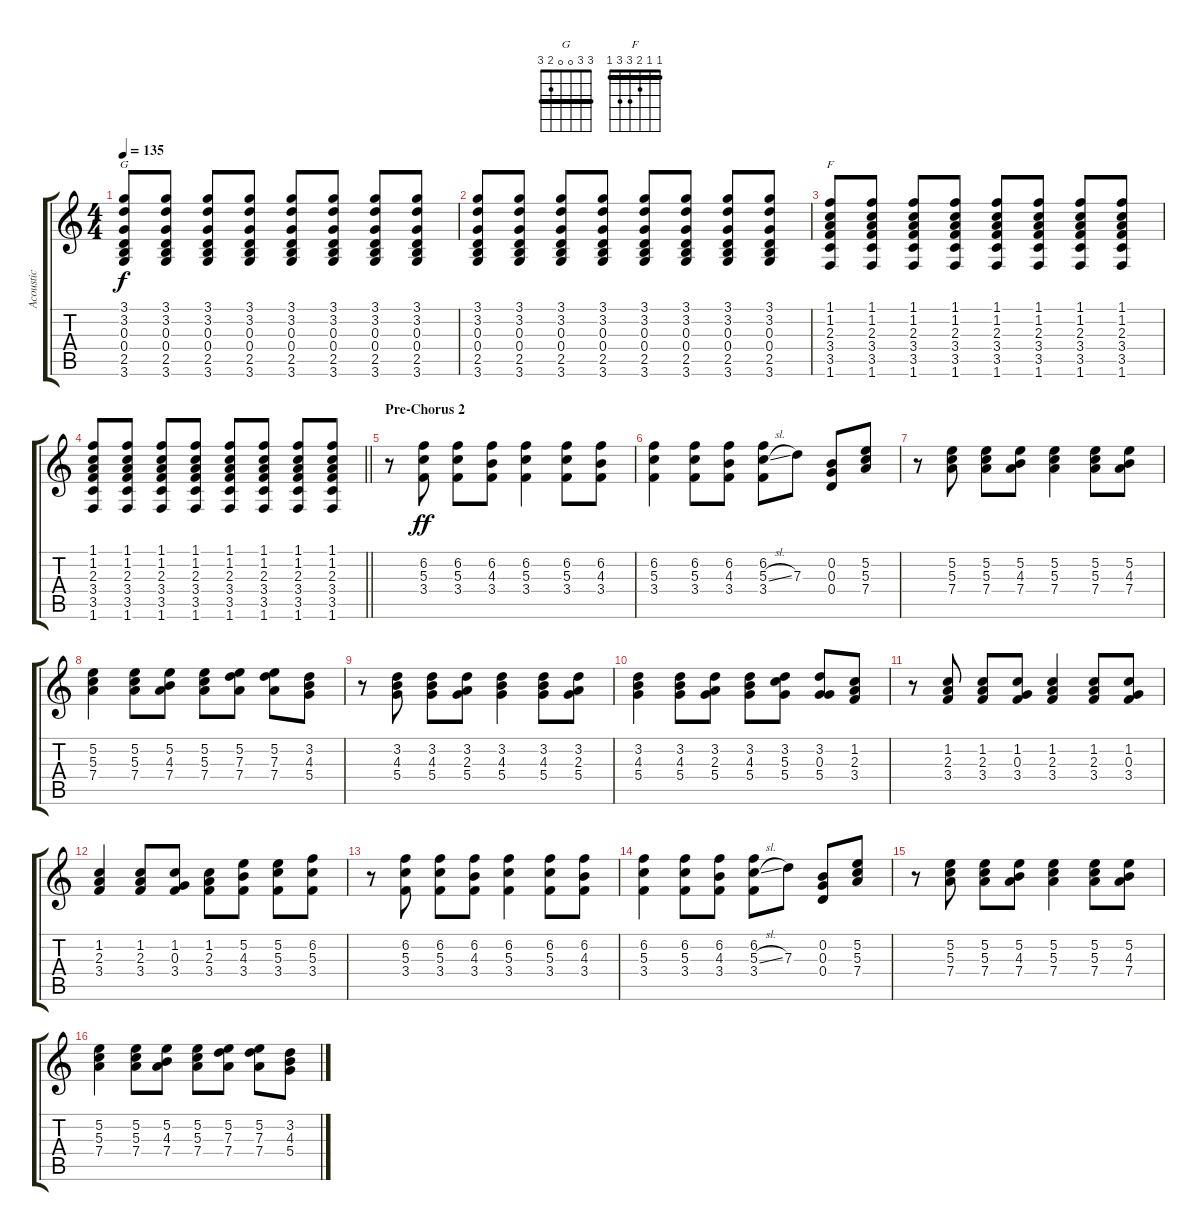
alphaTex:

\track ("Acoustic" "Acoustic") {mute instrument acousticguitarnylon}
\staff {score tabs}
\tuning (E4 B3 G3 D3 A2 E2) {hide}
\chord ("G" 3 3 0 0 2 3) {barre 3}
\chord ("F" 1 1 2 3 3 1) {barre 1}
\ts (4 4)
\tempo 135
\clef g2
\ks c
(3.1 3.2 0.3 0.4 2.5 3.6).8{ch "G" dy f} (3.1 3.2 0.3 0.4 2.5 3.6).8 (3.1 3.2 0.3 0.4 2.5 3.6).8 (3.1 3.2 0.3 0.4 2.5 3.6).8 (3.1 3.2 0.3 0.4 2.5 3.6).8 (3.1 3.2 0.3 0.4 2.5 3.6).8 (3.1 3.2 0.3 0.4 2.5 3.6).8 (3.1 3.2 0.3 0.4 2.5 3.6).8 |
(3.1 3.2 0.3 0.4 2.5 3.6).8 (3.1 3.2 0.3 0.4 2.5 3.6).8 (3.1 3.2 0.3 0.4 2.5 3.6).8 (3.1 3.2 0.3 0.4 2.5 3.6).8 (3.1 3.2 0.3 0.4 2.5 3.6).8 (3.1 3.2 0.3 0.4 2.5 3.6).8 (3.1 3.2 0.3 0.4 2.5 3.6).8 (3.1 3.2 0.3 0.4 2.5 3.6).8 |
(1.1 1.2 2.3 3.4 3.5 1.6).8{ch "F"} (1.1 1.2 2.3 3.4 3.5 1.6).8 (1.1 1.2 2.3 3.4 3.5 1.6).8 (1.1 1.2 2.3 3.4 3.5 1.6).8 (1.1 1.2 2.3 3.4 3.5 1.6).8 (1.1 1.2 2.3 3.4 3.5 1.6).8 (1.1 1.2 2.3 3.4 3.5 1.6).8 (1.1 1.2 2.3 3.4 3.5 1.6).8 |
\barLineRight lightlight
(1.1 1.2 2.3 3.4 3.5 1.6).8 (1.1 1.2 2.3 3.4 3.5 1.6).8 (1.1 1.2 2.3 3.4 3.5 1.6).8 (1.1 1.2 2.3 3.4 3.5 1.6).8 (1.1 1.2 2.3 3.4 3.5 1.6).8 (1.1 1.2 2.3 3.4 3.5 1.6).8 (1.1 1.2 2.3 3.4 3.5 1.6).8 (1.1 1.2 2.3 3.4 3.5 1.6).8 |
\section ("" "Pre-Chorus 2")
r.8 (6.2 5.3 3.4).8{dy ff} (6.2 5.3 3.4).8 (6.2 4.3 3.4).8 (6.2 5.3 3.4).4 (6.2 5.3 3.4).8 (6.2 4.3 3.4).8 |
(6.2 5.3 3.4).4 (6.2 5.3 3.4).8 (6.2 4.3 3.4).8 (6.2 5.3{sl} 3.4).8 7.3.8 (0.2 0.3 0.4).8 (5.2 5.3 7.4).8 |
r.8 (5.2 5.3 7.4).8 (5.2 5.3 7.4).8 (5.2 4.3 7.4).8 (5.2 5.3 7.4).4 (5.2 5.3 7.4).8 (5.2 4.3 7.4).8 |
(5.2 5.3 7.4).4 (5.2 5.3 7.4).8 (5.2 4.3 7.4).8 (5.2 5.3 7.4).8 (5.2 7.3 7.4).8 (5.2 7.3 7.4).8 (3.2 4.3 5.4).8 |
r.8 (3.2 4.3 5.4).8 (3.2 4.3 5.4).8 (3.2 2.3 5.4).8 (3.2 4.3 5.4).4 (3.2 4.3 5.4).8 (3.2 2.3 5.4).8 |
(3.2 4.3 5.4).4 (3.2 4.3 5.4).8 (3.2 2.3 5.4).8 (3.2 4.3 5.4).8 (3.2 5.3 5.4).8 (3.2 0.3 5.4).8 (1.2 2.3 3.4).8 |
r.8 (1.2 2.3 3.4).8 (1.2 2.3 3.4).8 (1.2 0.3 3.4).8 (1.2 2.3 3.4).4 (1.2 2.3 3.4).8 (1.2 0.3 3.4).8 |
(1.2 2.3 3.4).4 (1.2 2.3 3.4).8 (1.2 0.3 3.4).8 (1.2 2.3 3.4).8 (5.2 4.3 3.4).8 (5.2 5.3 3.4).8 (6.2 5.3 3.4).8 |
r.8 (6.2 5.3 3.4).8 (6.2 5.3 3.4).8 (6.2 4.3 3.4).8 (6.2 5.3 3.4).4 (6.2 5.3 3.4).8 (6.2 4.3 3.4).8 |
(6.2 5.3 3.4).4 (6.2 5.3 3.4).8 (6.2 4.3 3.4).8 (6.2 5.3{sl} 3.4).8 7.3.8 (0.2 0.3 0.4).8 (5.2 5.3 7.4).8 |
r.8 (5.2 5.3 7.4).8 (5.2 5.3 7.4).8 (5.2 4.3 7.4).8 (5.2 5.3 7.4).4 (5.2 5.3 7.4).8 (5.2 4.3 7.4).8 |
(5.2 5.3 7.4).4 (5.2 5.3 7.4).8 (5.2 4.3 7.4).8 (5.2 5.3 7.4).8 (5.2 7.3 7.4).8 (5.2 7.3 7.4).8 (3.2 4.3 5.4).8
